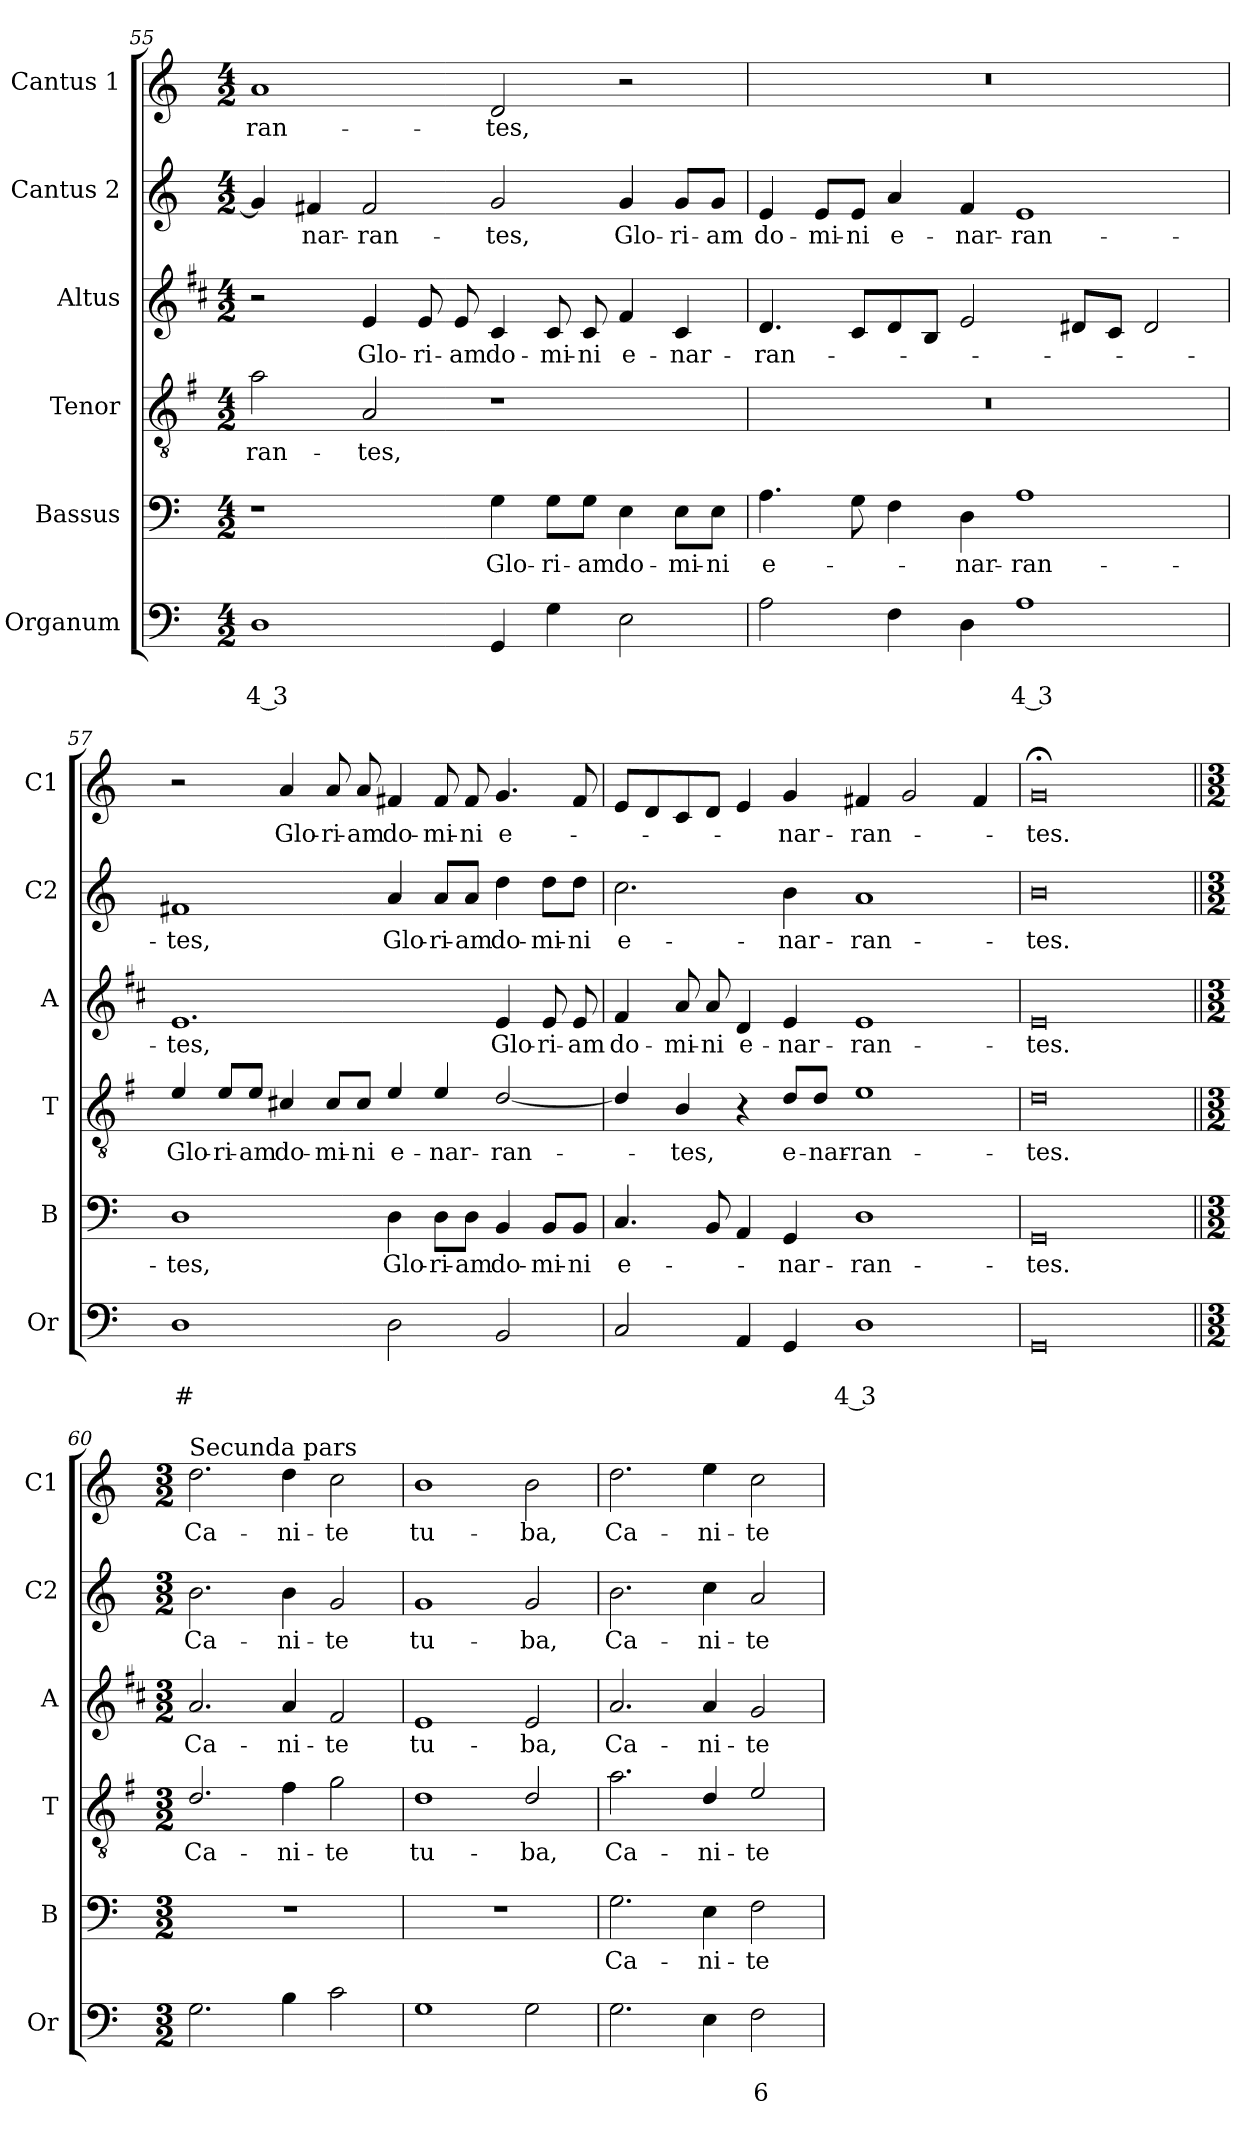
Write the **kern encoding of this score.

**kern	**text	**text	**kern	**text	**kern	**text	**kern	**text	**kern	**text	**kern	**text
*part6	*part6	*part6	*part5	*part5	*part4	*part4	*part3	*part3	*part2	*part2	*part1	*part1
*staff6	*staff6	*staff6	*staff5	*staff5	*staff4	*staff4	*staff3	*staff3	*staff2	*staff2	*staff1	*staff1
*I"Organum	*	*	*I"Bassus	*	*I"Tenor	*	*I"Altus	*	*I"Cantus 2	*	*I"Cantus 1	*
*I'Or	*	*	*I'B	*	*I'T	*	*I'A	*	*I'C2	*	*I'C1	*
!!LO:PB:g=z
*clefF4	*	*	*clefF4	*	*clefGv2	*	*clefG2	*	*clefG2	*	*clefG2	*
*	*	*	*	*	*ITrd4c7	*	*ITrd1c2	*	*	*	*	*
*k[]	*	*	*k[]	*	*k[]	*	*k[]	*	*k[]	*	*k[]	*
*C:	*	*	*C:	*	*C:	*	*C:	*	*C:	*	*C:	*
*M4/2	*	*	*M4/2	*	*M4/2	*	*M4/2	*	*M4/2	*	*M4/2	*
=55	=55	=55	=55	=55	=55	=55	=55	=55	=55	=55	=55	=55
!	!	!LO:LY:b	!	!	!	!LO:LY:b	!	!	!	!	!	!LO:LY:b
1D	.	4 3	1r	.	2d\	-ran-	2r	.	4g/]	.	1a	-ran-
!	!	!	!	!	!	!	!	!	!	!LO:LY:b	!	!
.	.	.	.	.	.	.	.	.	4f#X/	-nar-	.	.
!	!	!	!	!	!	!LO:LY:b	!	!LO:LY:b	!	!LO:LY:b	!	!
.	.	.	.	.	2D/	-tes,	4d/	Glo-	2f#/	-ran-	.	.
!	!	!	!	!	!	!	!	!LO:LY:b	!	!	!	!
.	.	.	.	.	.	.	8d/	-ri-	.	.	.	.
!	!	!	!	!	!	!	!	!LO:LY:b	!	!	!	!
.	.	.	.	.	.	.	8d/	-am	.	.	.	.
!	!	!	!	!LO:LY:b	!	!	!	!LO:LY:b	!	!LO:LY:b	!	!LO:LY:b
4GG/	.	.	4G\	Glo-	1r	.	4B/	do-	2g/	-tes,	2d/	-tes,
!	!	!	!	!LO:LY:b	!	!	!	!LO:LY:b	!	!	!	!
4G\	.	.	8G\L	-ri-	.	.	8B/	-mi-	.	.	.	.
!	!	!	!	!LO:LY:b	!	!	!	!LO:LY:b	!	!	!	!
.	.	.	8G\J	-am	.	.	8B/	-ni	.	.	.	.
!	!	!	!	!LO:LY:b	!	!	!	!LO:LY:b	!	!LO:LY:b	!	!
2E\	.	.	4E\	do-	.	.	4e/	e-	4g/	Glo-	2r	.
!	!	!	!	!LO:LY:b	!	!	!	!LO:LY:b	!	!LO:LY:b	!	!
.	.	.	8E\L	-mi-	.	.	4B/	-nar-	8g/L	-ri-	.	.
!	!	!	!	!LO:LY:b	!	!	!	!	!	!LO:LY:b	!	!
.	.	.	8E\J	-ni	.	.	.	.	8g/J	-am	.	.
=56	=56	=56	=56	=56	=56	=56	=56	=56	=56	=56	=56	=56
!	!	!	!	!LO:LY:b	!	!	!	!LO:LY:b	!	!LO:LY:b	!	!
2A\	.	.	4.A\	e-	0r	.	4.c/	-ran-	4e/	do-	0r	.
!	!	!	!	!	!	!	!	!	!	!LO:LY:b	!	!
.	.	.	.	.	.	.	.	.	8e/L	-mi-	.	.
!	!	!	!	!	!	!	!	!	!	!LO:LY:b	!	!
.	.	.	8G\	.	.	.	8B/L	.	8e/J	-ni	.	.
!	!	!	!	!	!	!	!	!	!	!LO:LY:b	!	!
4F\	.	.	4F\	.	.	.	8c/	.	4a/	e-	.	.
.	.	.	.	.	.	.	8A/J	.	.	.	.	.
!	!	!	!	!LO:LY:b	!	!	!	!	!	!LO:LY:b	!	!
4D\	.	.	4D\	-nar-	.	.	2d/	.	4f/	-nar-	.	.
!	!	!LO:LY:b	!	!LO:LY:b	!	!	!	!	!	!LO:LY:b	!	!
1A	.	4 3	1A	-ran-	.	.	.	.	1e	-ran-	.	.
.	.	.	.	.	.	.	8c#X/L	.	.	.	.	.
.	.	.	.	.	.	.	8B/J	.	.	.	.	.
.	.	.	.	.	.	.	2c#/	.	.	.	.	.
=57	=57	=57	=57	=57	=57	=57	=57	=57	=57	=57	=57	=57
!	!	!LO:LY:b	!	!LO:LY:b	!	!LO:LY:b	!	!LO:LY:b	!	!LO:LY:b	!	!
1D	.	#	1D	-tes,	4A/	Glo-	1.d	-tes,	1f#X	-tes,	2r	.
!	!	!	!	!	!	!LO:LY:b	!	!	!	!	!	!
.	.	.	.	.	8A/L	-ri-	.	.	.	.	.	.
!	!	!	!	!	!	!LO:LY:b	!	!	!	!	!	!
.	.	.	.	.	8A/J	-am	.	.	.	.	.	.
!	!	!	!	!	!	!LO:LY:b	!	!	!	!	!	!LO:LY:b
.	.	.	.	.	4F#X/	do-	.	.	.	.	4a/	Glo-
!	!	!	!	!	!	!LO:LY:b	!	!	!	!	!	!LO:LY:b
.	.	.	.	.	8F#/L	-mi-	.	.	.	.	8a/	-ri-
!	!	!	!	!	!	!LO:LY:b	!	!	!	!	!	!LO:LY:b
.	.	.	.	.	8F#/J	-ni	.	.	.	.	8a/	-am
!	!	!	!	!LO:LY:b	!	!LO:LY:b	!	!	!	!LO:LY:b	!	!LO:LY:b
2D\	.	.	4D\	Glo-	4A/	e-	.	.	4a/	Glo-	4f#X/	do-
!	!	!	!	!LO:LY:b	!	!LO:LY:b	!	!	!	!LO:LY:b	!	!LO:LY:b
.	.	.	8D\L	-ri-	4A/	-nar-	.	.	8a/L	-ri-	8f#/	-mi-
!	!	!	!	!LO:LY:b	!	!	!	!	!	!LO:LY:b	!	!LO:LY:b
.	.	.	8D\J	-am	.	.	.	.	8a/J	-am	8f#/	-ni
!	!	!	!	!LO:LY:b	!	!LO:LY:b	!	!LO:LY:b	!	!LO:LY:b	!	!LO:LY:b
2BB/	.	.	4BB/	do-	[2G/	-ran-	4d/	Glo-	4dd\	do-	4.g/	e-
!	!	!	!	!LO:LY:b	!	!	!	!LO:LY:b	!	!LO:LY:b	!	!
.	.	.	8BB/L	-mi-	.	.	8d/	-ri-	8dd\L	-mi-	.	.
!	!	!	!	!LO:LY:b	!	!	!	!LO:LY:b	!	!LO:LY:b	!	!
.	.	.	8BB/J	-ni	.	.	8d/	-am	8dd\J	-ni	8f#/	.
!!LO:LB:g=z
=58	=58	=58	=58	=58	=58	=58	=58	=58	=58	=58	=58	=58
!	!	!	!	!LO:LY:b	!	!	!	!LO:LY:b	!	!LO:LY:b	!	!
2C/	.	.	4.C/	e-	4G/]	.	4e/	do-	2.cc\	e-	8e/L	.
.	.	.	.	.	.	.	.	.	.	.	8d/	.
!	!	!	!	!	!	!LO:LY:b	!	!LO:LY:b	!	!	!	!
.	.	.	.	.	4E/	-tes,	8g/	-mi-	.	.	8c/	.
!	!	!	!	!	!	!	!	!LO:LY:b	!	!	!	!
.	.	.	8BB/	.	.	.	8g/	-ni	.	.	8d/J	.
!	!	!	!	!	!	!	!	!LO:LY:b	!	!	!	!
4AA/	.	.	4AA/	.	4r	.	4c/	e-	.	.	4e/	.
!	!	!	!	!LO:LY:b	!	!LO:LY:b	!	!LO:LY:b	!	!LO:LY:b	!	!LO:LY:b
4GG/	.	.	4GG/	-nar-	8G/L	e-	4d/	-nar-	4b\	-nar-	4g/	-nar-
!	!	!	!	!	!	!LO:LY:b	!	!	!	!	!	!
.	.	.	.	.	8G/J	-nar-	.	.	.	.	.	.
!	!	!LO:LY:b	!	!LO:LY:b	!	!LO:LY:b	!	!LO:LY:b	!	!LO:LY:b	!	!LO:LY:b
1D	.	4 3	1D	-ran-	1A	-ran-	1d	-ran-	1a	-ran-	4f#X/	-ran-
.	.	.	.	.	.	.	.	.	.	.	2g/	.
.	.	.	.	.	.	.	.	.	.	.	4f#/	.
=59	=59	=59	=59	=59	=59	=59	=59	=59	=59	=59	=59	=59
!	!	!	!	!LO:LY:b	!	!LO:LY:b	!	!LO:LY:b	!	!LO:LY:b	!	!LO:LY:b
0GG	.	.	0GG	-tes.	0G	-tes.	0d	-tes.	0b	-tes.	0g;<	-tes.
=60||	=60||	=60||	=60||	=60||	=60||	=60||	=60||	=60||	=60||	=60||	=60||	=60||
*M3/2	*	*	*M3/2	*	*M3/2	*	*M3/2	*	*M3/2	*	*M3/2	*
!	!	!	!	!	!	!	!	!	!	!	!LO:TX:a:t=Secunda pars	!
!	!	!	!	!	!	!LO:LY:b	!	!LO:LY:b	!	!LO:LY:b	!	!LO:LY:b
2.G\	.	.	1.r	.	2.G/	Ca-	2.g/	Ca-	2.b\	Ca-	2.dd\	Ca-
!	!	!	!	!	!	!LO:LY:b	!	!LO:LY:b	!	!LO:LY:b	!	!LO:LY:b
4B\	.	.	.	.	4B\	-ni-	4g/	-ni-	4b\	-ni-	4dd\	-ni-
!	!	!	!	!	!	!LO:LY:b	!	!LO:LY:b	!	!LO:LY:b	!	!LO:LY:b
2c\	.	.	.	.	2c\	-te	2e/	-te	2g/	-te	2cc\	-te
=61	=61	=61	=61	=61	=61	=61	=61	=61	=61	=61	=61	=61
!	!	!	!	!	!	!LO:LY:b	!	!LO:LY:b	!	!LO:LY:b	!	!LO:LY:b
1G	.	.	1.r	.	1G	tu-	1d	tu-	1g	tu-	1b	tu-
!	!	!	!	!	!	!LO:LY:b	!	!LO:LY:b	!	!LO:LY:b	!	!LO:LY:b
2G\	.	.	.	.	2G/	-ba,	2d/	-ba,	2g/	-ba,	2b\	-ba,
=62	=62	=62	=62	=62	=62	=62	=62	=62	=62	=62	=62	=62
!	!	!	!	!LO:LY:b	!	!LO:LY:b	!	!LO:LY:b	!	!LO:LY:b	!	!LO:LY:b
2.G\	.	.	2.G\	Ca-	2.d\	Ca-	2.g/	Ca-	2.b\	Ca-	2.dd\	Ca-
!	!	!	!	!LO:LY:b	!	!LO:LY:b	!	!LO:LY:b	!	!LO:LY:b	!	!LO:LY:b
4E\	.	.	4E\	-ni-	4G/	-ni-	4g/	-ni-	4cc\	-ni-	4ee\	-ni-
!	!	!LO:LY:b	!	!LO:LY:b	!	!LO:LY:b	!	!LO:LY:b	!	!LO:LY:b	!	!LO:LY:b
2F\	.	6	2F\	-te	2A/	-te	2f/	-te	2a/	-te	2cc\	-te
=	=	=	=	=	=	=	=	=	=	=	=	=
*-	*-	*-	*-	*-	*-	*-	*-	*-	*-	*-	*-	*-
